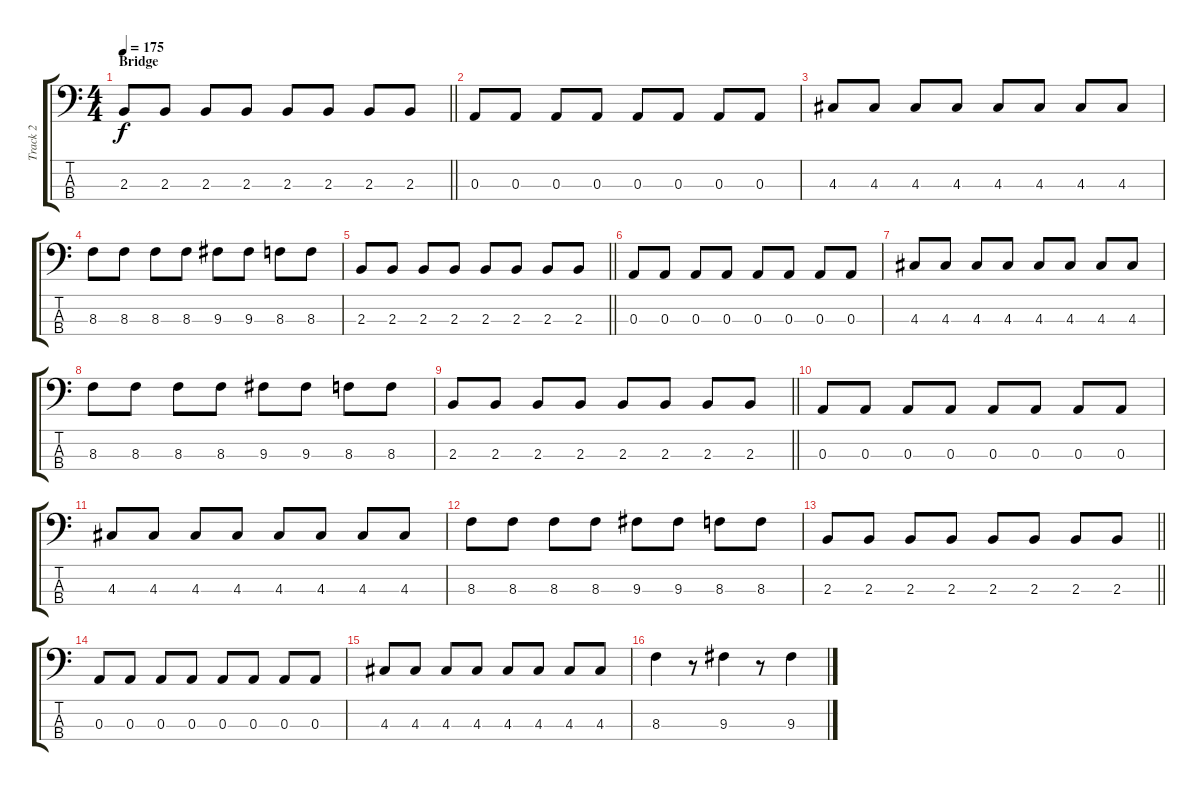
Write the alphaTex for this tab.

\track ("Track 2" "Track 2") {instrument electricbassfinger}
\staff {score tabs}
\tuning (G2 D2 A1 E1) {hide}
\ts (4 4)
\section ("" "Bridge")
\tempo 175
\clef f4
\barLineRight lightlight
\ks c
2.3.8{dy f} 2.3.8 2.3.8 2.3.8 2.3.8 2.3.8 2.3.8 2.3.8 |
0.3.8 0.3.8 0.3.8 0.3.8 0.3.8 0.3.8 0.3.8 0.3.8 |
4.3.8 4.3.8 4.3.8 4.3.8 4.3.8 4.3.8 4.3.8 4.3.8 |
8.3.8 8.3.8 8.3.8 8.3.8 9.3.8 9.3.8 8.3.8 8.3.8 |
\barLineRight lightlight
2.3.8 2.3.8 2.3.8 2.3.8 2.3.8 2.3.8 2.3.8 2.3.8 |
0.3.8 0.3.8 0.3.8 0.3.8 0.3.8 0.3.8 0.3.8 0.3.8 |
4.3.8 4.3.8 4.3.8 4.3.8 4.3.8 4.3.8 4.3.8 4.3.8 |
8.3.8 8.3.8 8.3.8 8.3.8 9.3.8 9.3.8 8.3.8 8.3.8 |
\barLineRight lightlight
2.3.8 2.3.8 2.3.8 2.3.8 2.3.8 2.3.8 2.3.8 2.3.8 |
0.3.8 0.3.8 0.3.8 0.3.8 0.3.8 0.3.8 0.3.8 0.3.8 |
4.3.8 4.3.8 4.3.8 4.3.8 4.3.8 4.3.8 4.3.8 4.3.8 |
8.3.8 8.3.8 8.3.8 8.3.8 9.3.8 9.3.8 8.3.8 8.3.8 |
\barLineRight lightlight
2.3.8 2.3.8 2.3.8 2.3.8 2.3.8 2.3.8 2.3.8 2.3.8 |
0.3.8 0.3.8 0.3.8 0.3.8 0.3.8 0.3.8 0.3.8 0.3.8 |
4.3.8 4.3.8 4.3.8 4.3.8 4.3.8 4.3.8 4.3.8 4.3.8 |
8.3.4 r.8 9.3.4 r.8 9.3.4
